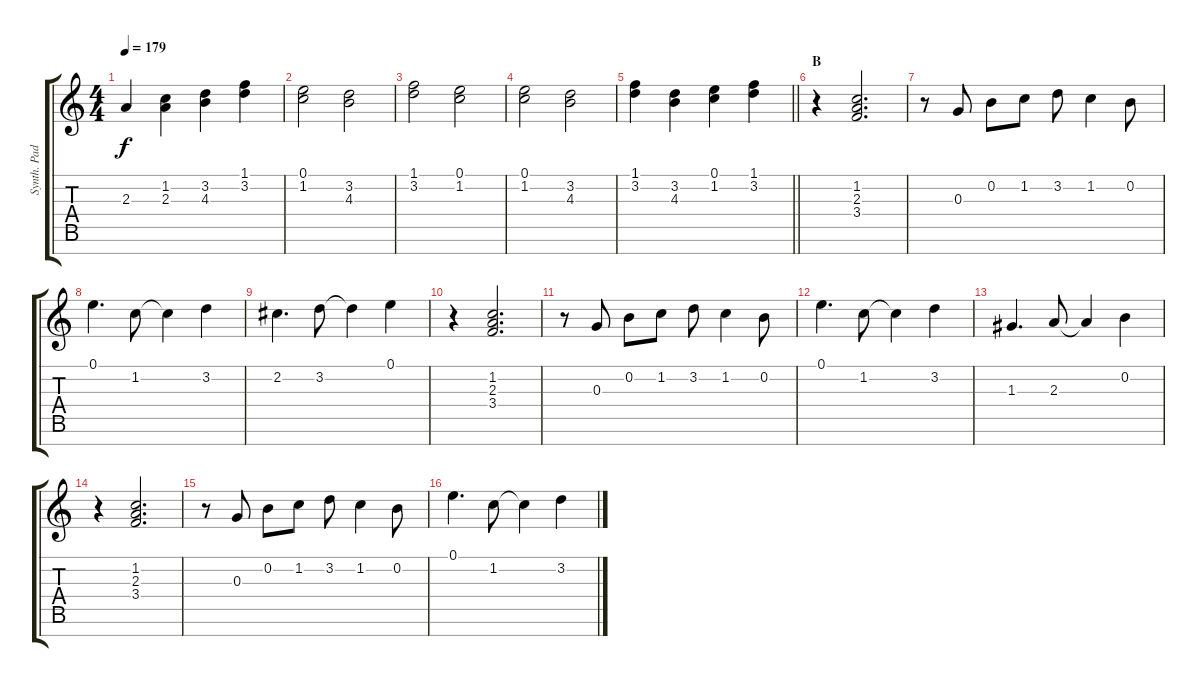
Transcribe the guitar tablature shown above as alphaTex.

\track ("Synth. Pad" "Synth. Pad") {instrument fx5brightness}
\staff {score tabs}
\tuning (E5 B4 G4 D4 A3 E3 B2) {hide}
\ts (4 4)
\tempo 179
\clef g2
\ks c
2.3.4{dy f} (1.2 2.3).4 (3.2 4.3).4 (1.1 3.2).4 |
(0.1 1.2).2 (3.2 4.3).2 |
(1.1 3.2).2 (0.1 1.2).2 |
(0.1 1.2).2 (3.2 4.3).2 |
\barLineRight lightlight
(1.1 3.2).4 (3.2 4.3).4 (0.1 1.2).4 (1.1 3.2).4 |
\section ("" "B")
r.4 (1.2 2.3 3.4).2{d} |
r.8 0.3.8 0.2.8 1.2.8 3.2.8 1.2.4 0.2.8 |
0.1.4{d} 1.2.8 1.2{t}.4 3.2.4 |
2.2.4{d} 3.2.8 3.2{t}.4 0.1.4 |
r.4 (1.2 2.3 3.4).2{d} |
r.8 0.3.8 0.2.8 1.2.8 3.2.8 1.2.4 0.2.8 |
0.1.4{d} 1.2.8 1.2{t}.4 3.2.4 |
1.3.4{d} 2.3.8 2.3{t}.4 0.2.4 |
r.4 (1.2 2.3 3.4).2{d} |
r.8 0.3.8 0.2.8 1.2.8 3.2.8 1.2.4 0.2.8 |
0.1.4{d} 1.2.8 1.2{t}.4 3.2.4
